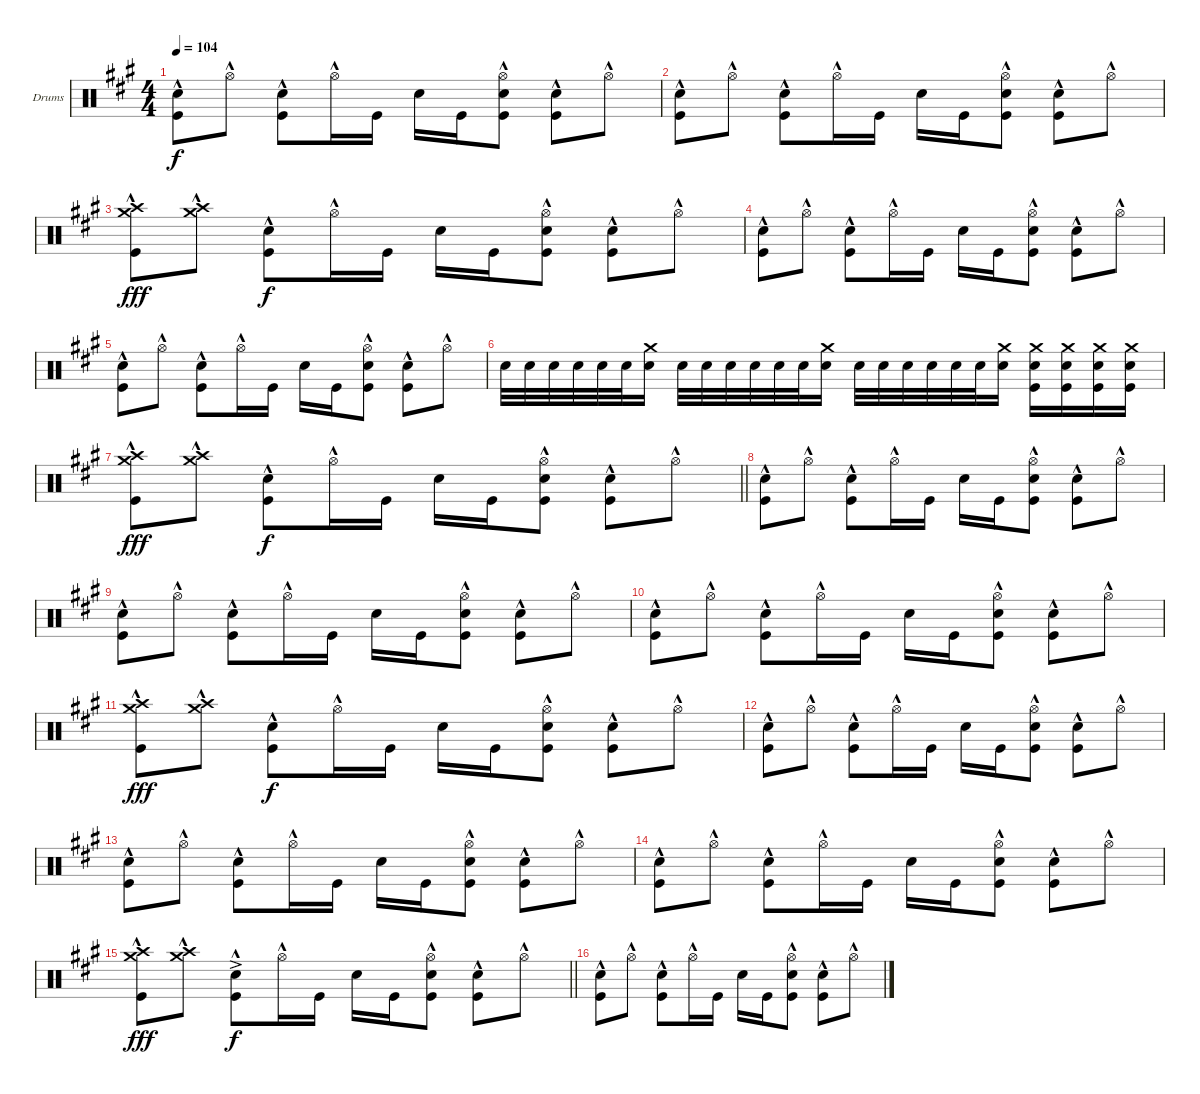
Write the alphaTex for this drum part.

\bracketExtendMode groupsimilarinstruments
\firstSystemTrackNameOrientation horizontal
\otherSystemsTrackNameOrientation horizontal
\track ("Drumkit" "Drums") {solo instrument percussion}
\staff {score}
\articulation defaults
\ts (4 4)
\tempo 104
\clef neutral
\ks a
("Kick (hit)" "Snare (hit) 2"{hac}).8{dy f} "Hi-Hat (open)"{hac}.8 ("Kick (hit)" "Snare (hit) 2"{hac}).8 "Hi-Hat (open)"{hac}.16 "Kick (hit)".16 "Snare (hit) 2".16 "Kick (hit)".16 ("Hi-Hat (open)"{hac} "Snare (hit) 2" "Kick (hit)").8 ("Kick (hit)"{hac} "Snare (hit) 2"{hac}).8 "Hi-Hat (open)"{hac}.8 |
("Kick (hit)" "Snare (hit) 2"{hac}).8 "Hi-Hat (open)"{hac}.8 ("Kick (hit)" "Snare (hit) 2"{hac}).8 "Hi-Hat (open)"{hac}.16 "Kick (hit)".16 "Snare (hit) 2".16 "Kick (hit)".16 ("Hi-Hat (open)"{hac} "Snare (hit) 2" "Kick (hit)").8 ("Kick (hit)"{hac} "Snare (hit) 2"{hac}).8 "Hi-Hat (open)"{hac}.8 |
("Crash medium (hit)"{hac} "Kick (hit)" "Crash high (hit)").8{dy fff} ("Crash medium (hit)"{hac} "Crash high (hit)").8 ("Kick (hit)" "Snare (hit) 2"{hac}).8{dy f} "Hi-Hat (open)"{hac}.16 "Kick (hit)".16 "Snare (hit) 2".16 "Kick (hit)".16 ("Hi-Hat (open)"{hac} "Snare (hit) 2" "Kick (hit)").8 ("Kick (hit)"{hac} "Snare (hit) 2"{hac}).8 "Hi-Hat (open)"{hac}.8 |
("Kick (hit)" "Snare (hit) 2"{hac}).8 "Hi-Hat (open)"{hac}.8 ("Kick (hit)" "Snare (hit) 2"{hac}).8 "Hi-Hat (open)"{hac}.16 "Kick (hit)".16 "Snare (hit) 2".16 "Kick (hit)".16 ("Hi-Hat (open)"{hac} "Snare (hit) 2" "Kick (hit)").8 ("Kick (hit)"{hac} "Snare (hit) 2"{hac}).8 "Hi-Hat (open)"{hac}.8 |
("Kick (hit)" "Snare (hit) 2"{hac}).8 "Hi-Hat (open)"{hac}.8 ("Kick (hit)" "Snare (hit) 2"{hac}).8 "Hi-Hat (open)"{hac}.16 "Kick (hit)".16 "Snare (hit) 2".16 "Kick (hit)".16 ("Hi-Hat (open)"{hac} "Snare (hit) 2" "Kick (hit)").8 ("Kick (hit)"{hac} "Snare (hit) 2"{hac}).8 "Hi-Hat (open)"{hac}.8 |
"Snare (hit) 2".32 "Snare (hit) 2".32 "Snare (hit) 2".32 "Snare (hit) 2".32 "Snare (hit) 2".32 "Snare (hit) 2".32 ("Snare (hit) 2" "Crash medium (hit)").16 "Snare (hit) 2".32 "Snare (hit) 2".32 "Snare (hit) 2".32 "Snare (hit) 2".32 "Snare (hit) 2".32 "Snare (hit) 2".32 ("Snare (hit) 2" "Crash medium (hit)").16 "Snare (hit) 2".32 "Snare (hit) 2".32 "Snare (hit) 2".32 "Snare (hit) 2".32 "Snare (hit) 2".32 "Snare (hit) 2".32 ("Snare (hit) 2" "Crash medium (hit)").16 ("Snare (hit) 2" "Crash medium (hit)" "Kick (hit)").16 ("Snare (hit) 2" "Crash medium (hit)" "Kick (hit)").16 ("Snare (hit) 2" "Crash medium (hit)" "Kick (hit)").16 ("Snare (hit) 2" "Crash medium (hit)" "Kick (hit)").16 |
\barLineRight lightlight
("Crash medium (hit)"{hac} "Kick (hit)" "Crash high (hit)").8{dy fff} ("Crash medium (hit)"{hac} "Crash high (hit)").8 ("Kick (hit)" "Snare (hit) 2"{hac}).8{dy f} "Hi-Hat (open)"{hac}.16 "Kick (hit)".16 "Snare (hit) 2".16 "Kick (hit)".16 ("Hi-Hat (open)"{hac} "Snare (hit) 2" "Kick (hit)").8 ("Kick (hit)"{hac} "Snare (hit) 2"{hac}).8 "Hi-Hat (open)"{hac}.8 |
("Kick (hit)" "Snare (hit) 2"{hac}).8 "Hi-Hat (open)"{hac}.8 ("Kick (hit)" "Snare (hit) 2"{hac}).8 "Hi-Hat (open)"{hac}.16 "Kick (hit)".16 "Snare (hit) 2".16 "Kick (hit)".16 ("Hi-Hat (open)"{hac} "Snare (hit) 2" "Kick (hit)").8 ("Kick (hit)"{hac} "Snare (hit) 2"{hac}).8 "Hi-Hat (open)"{hac}.8 |
("Kick (hit)" "Snare (hit) 2"{hac}).8 "Hi-Hat (open)"{hac}.8 ("Kick (hit)" "Snare (hit) 2"{hac}).8 "Hi-Hat (open)"{hac}.16 "Kick (hit)".16 "Snare (hit) 2".16 "Kick (hit)".16 ("Hi-Hat (open)"{hac} "Snare (hit) 2" "Kick (hit)").8 ("Kick (hit)"{hac} "Snare (hit) 2"{hac}).8 "Hi-Hat (open)"{hac}.8 |
("Kick (hit)" "Snare (hit) 2"{hac}).8 "Hi-Hat (open)"{hac}.8 ("Kick (hit)" "Snare (hit) 2"{hac}).8 "Hi-Hat (open)"{hac}.16 "Kick (hit)".16 "Snare (hit) 2".16 "Kick (hit)".16 ("Hi-Hat (open)"{hac} "Snare (hit) 2" "Kick (hit)").8 ("Kick (hit)"{hac} "Snare (hit) 2"{hac}).8 "Hi-Hat (open)"{hac}.8 |
("Crash medium (hit)"{hac} "Kick (hit)" "Crash high (hit)").8{dy fff} ("Crash medium (hit)"{hac} "Crash high (hit)").8 ("Kick (hit)" "Snare (hit) 2"{hac}).8{dy f} "Hi-Hat (open)"{hac}.16 "Kick (hit)".16 "Snare (hit) 2".16 "Kick (hit)".16 ("Hi-Hat (open)"{hac} "Snare (hit) 2" "Kick (hit)").8 ("Kick (hit)"{hac} "Snare (hit) 2"{hac}).8 "Hi-Hat (open)"{hac}.8 |
("Kick (hit)" "Snare (hit) 2"{hac}).8 "Hi-Hat (open)"{hac}.8 ("Kick (hit)" "Snare (hit) 2"{hac}).8 "Hi-Hat (open)"{hac}.16 "Kick (hit)".16 "Snare (hit) 2".16 "Kick (hit)".16 ("Hi-Hat (open)"{hac} "Snare (hit) 2" "Kick (hit)").8 ("Kick (hit)"{hac} "Snare (hit) 2"{hac}).8 "Hi-Hat (open)"{hac}.8 |
("Kick (hit)" "Snare (hit) 2"{hac}).8 "Hi-Hat (open)"{hac}.8 ("Kick (hit)" "Snare (hit) 2"{hac}).8 "Hi-Hat (open)"{hac}.16 "Kick (hit)".16 "Snare (hit) 2".16 "Kick (hit)".16 ("Hi-Hat (open)"{hac} "Snare (hit) 2" "Kick (hit)").8 ("Kick (hit)"{hac} "Snare (hit) 2"{hac}).8 "Hi-Hat (open)"{hac}.8 |
("Kick (hit)" "Snare (hit) 2"{hac}).8 "Hi-Hat (open)"{hac}.8 ("Kick (hit)" "Snare (hit) 2"{hac}).8 "Hi-Hat (open)"{hac}.16 "Kick (hit)".16 "Snare (hit) 2".16 "Kick (hit)".16 ("Hi-Hat (open)"{hac} "Snare (hit) 2" "Kick (hit)").8 ("Kick (hit)"{hac} "Snare (hit) 2"{hac}).8 "Hi-Hat (open)"{hac}.8 |
\barLineRight lightlight
("Crash medium (hit)"{hac} "Kick (hit)"{hac} "Crash high (hit)").8{dy fff} ("Crash medium (hit)"{hac} "Crash high (hit)").8 ("Kick (hit)"{ac} "Snare (hit) 2"{hac}).8{dy f} "Hi-Hat (open)"{hac}.16 "Kick (hit)".16 "Snare (hit) 2".16 "Kick (hit)".16 ("Hi-Hat (open)"{hac} "Snare (hit) 2" "Kick (hit)").8 ("Kick (hit)"{hac} "Snare (hit) 2"{hac}).8 "Hi-Hat (open)"{hac}.8 |
("Kick (hit)" "Snare (hit) 2"{hac}).8 "Hi-Hat (open)"{hac}.8 ("Kick (hit)" "Snare (hit) 2"{hac}).8 "Hi-Hat (open)"{hac}.16 "Kick (hit)".16 "Snare (hit) 2".16 "Kick (hit)".16 ("Hi-Hat (open)"{hac} "Snare (hit) 2" "Kick (hit)").8 ("Kick (hit)"{hac} "Snare (hit) 2"{hac}).8 "Hi-Hat (open)"{hac}.8
